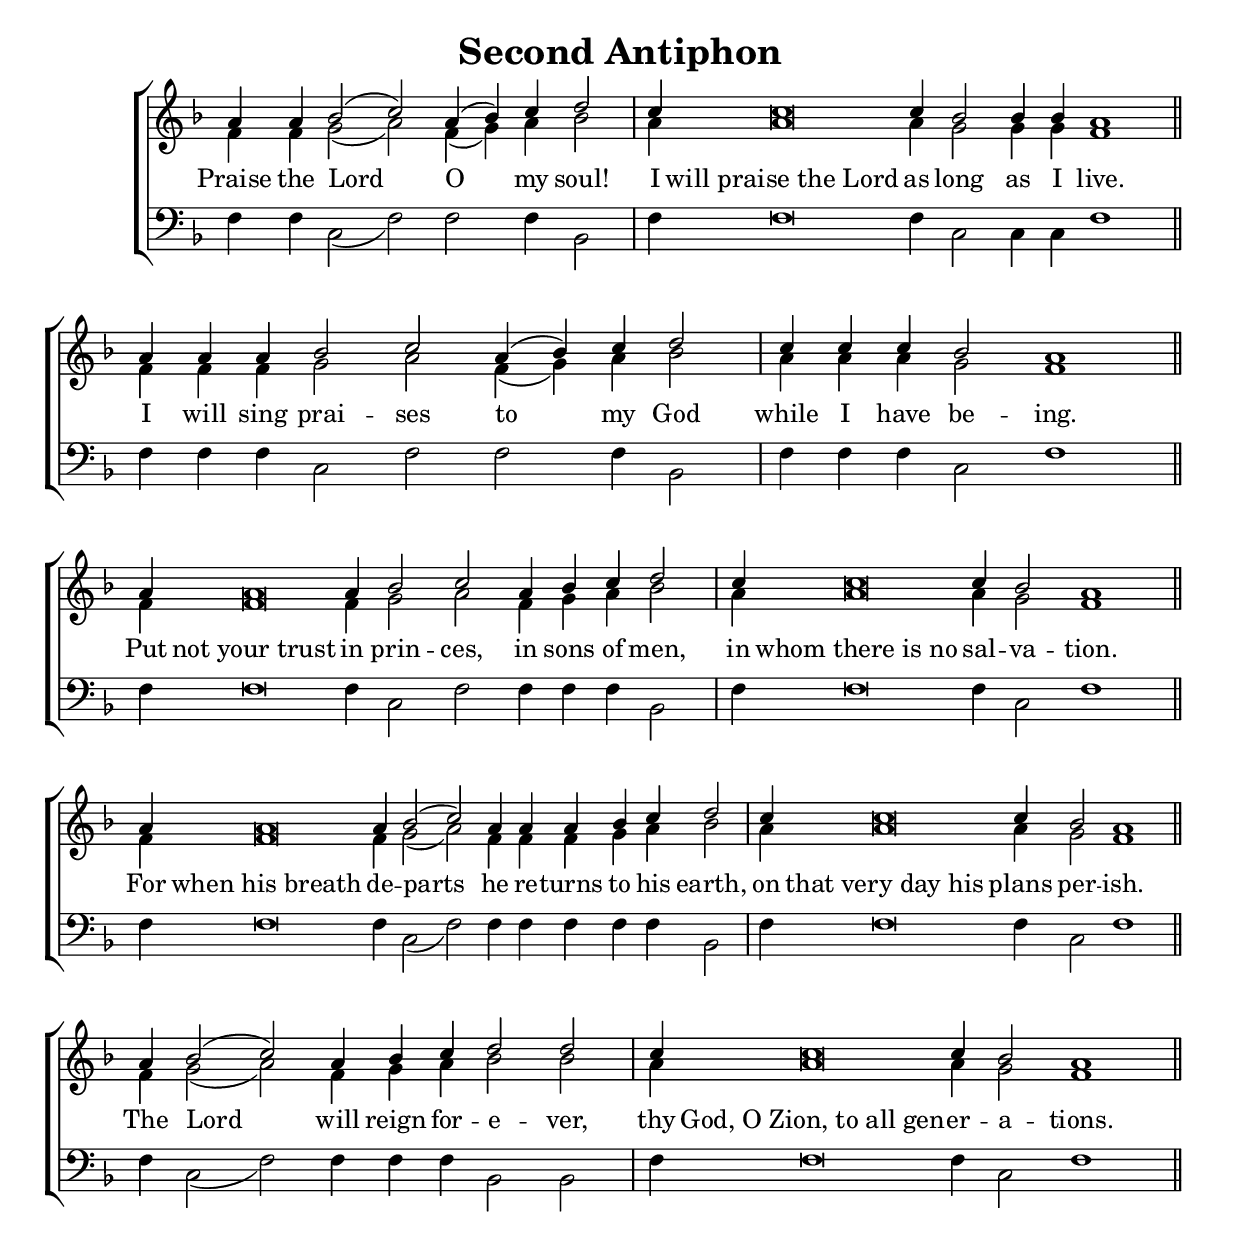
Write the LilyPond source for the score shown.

  \include "global_include.ly"
  
  \header {
    title = "Second Antiphon"
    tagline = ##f
  }
  
  sopranoVoice = \relative c'' {
  a4 a bf2( c) a4( bf) c d2 \bar "|" c4 c\breve c4 bf2 bf4 bf a1 \bar "||"
  a4 a a bf2 c a4( bf) c d2 \bar "|" c4 c c bf2 a1 \bar "||"
  a4 a\breve a4 bf2 c a4 bf c d2 \bar "|" c4 c\breve c4 bf2 a1 \bar "||"
  a4 a\breve a4 bf2( c) a4 a a bf c d2 \bar "|"  c4 c\breve c4 bf2 a1 \bar "||"
  a4 bf2( c) a4 bf c d2 d \bar "|" c4 c\breve c4 bf2 a1 \bar "||"
  }
  
  altoVoice = \relative c' {
  f4 f g2( a) f4( g) a bf2 \bar "|" a4 a\breve a4 g2 g4 g f1 \bar "||"
  f4 f f g2 a f4( g) a bf2 \bar "|" a4 a a g2 f1 \bar "||"
  f4 f\breve f4 g2 a f4 g a bf2 \bar "|" a4 a\breve a4 g2 f1 \bar "||"
  f4 f\breve f4 g2( a) f4 f f g a bf2 \bar "|"  a4 a\breve a4 g2 f1 \bar "||"
  f4 g2( a) f4 g a bf2 bf \bar "|" a4 a\breve a4 g2 f1 \bar "||"
  }
  
  tenorVoice = \relative c' {

  }
  
  bassVoice = \relative c {
  f4 f c2( f) f2 f4 bf,2 \bar "|" f'4 f\breve f4 c2 c4 c f1 \bar "||"
  f4 f f c2 f f2 f4 bf,2 \bar "|" f'4 f f c2 f1 \bar "||"
  f4 f\breve f4 c2 f f4 f f bf,2 \bar "|" f'4 f\breve f4 c2 f1 \bar "||"
  f4 f\breve f4 c2( f) f4 f f f f bf,2 \bar "|" f'4 f\breve f4 c2 f1 \bar "||"
  f4 c2( f) f4 f f bf,2 bf \bar "|" f'4 f\breve f4 c2 f1 \bar "||"
  }
  
  words = \lyricmode {
  Praise the Lord O my soul! I "will praise the Lord" as long as I live.
  I will sing prai -- ses to my God while I have be -- ing.
  Put "not your trust" in prin -- ces, in sons of men, in "whom there is no" sal -- va -- tion.
  For "when his breath" de -- parts he re -- turns to his earth, on "that very day his" plans per -- ish.
  The Lord will reign for -- e -- ver, thy "God, O Zion, to all gen" -- er -- a -- tions.
  }
  
  \include "global_score.ly"
  